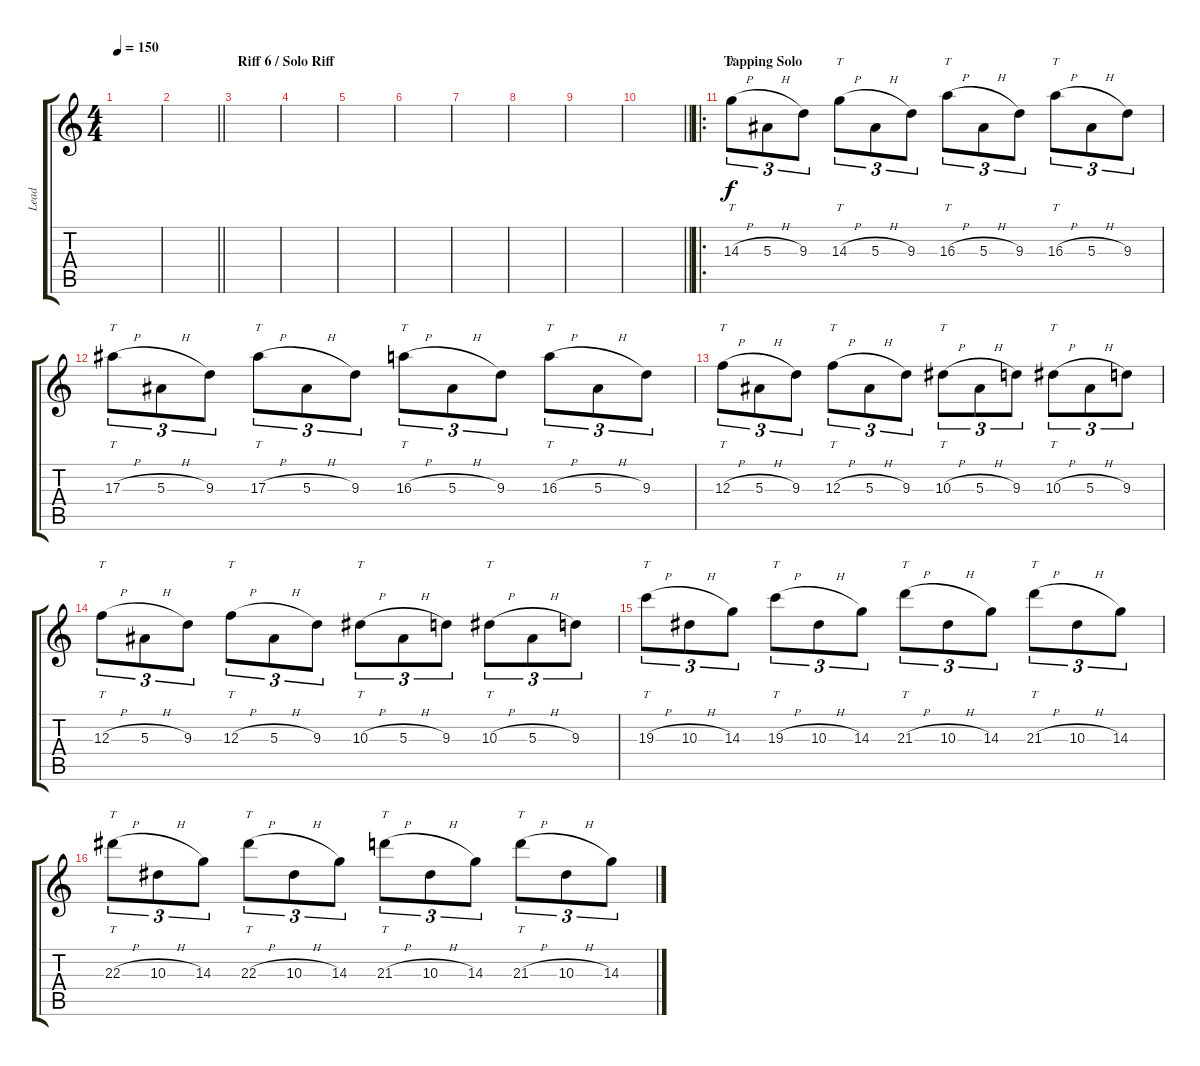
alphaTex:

\track ("Lead" "Lead") {instrument overdrivenguitar}
\staff {score tabs}
\tuning (D4 A3 F3 C3 G2 D2) {hide}
\ts (4 4)
\tempo 150
\clef g2
\ks c
|
\barLineRight lightlight
|
\section ("" "Riff 6 / Solo Riff")
|
|
|
|
|
|
|
\barLineRight lightlight
|
\ro
\section ("" "Tapping Solo")
14.3{h}.8{tt tu (3 2)} 5.3{h}.8{tu (3 2)} 9.3.8{tu (3 2)} 14.3{h}.8{tt tu (3 2)} 5.3{h}.8{tu (3 2)} 9.3.8{tu (3 2)} 16.3{h}.8{tt tu (3 2)} 5.3{h}.8{tu (3 2)} 9.3.8{tu (3 2)} 16.3{h}.8{tt tu (3 2)} 5.3{h}.8{tu (3 2)} 9.3.8{tu (3 2)} |
17.3{h}.8{tt tu (3 2)} 5.3{h}.8{tu (3 2)} 9.3.8{tu (3 2)} 17.3{h}.8{tt tu (3 2)} 5.3{h}.8{tu (3 2)} 9.3.8{tu (3 2)} 16.3{h}.8{tt tu (3 2)} 5.3{h}.8{tu (3 2)} 9.3.8{tu (3 2)} 16.3{h}.8{tt tu (3 2)} 5.3{h}.8{tu (3 2)} 9.3.8{tu (3 2)} |
12.3{h}.8{tt tu (3 2)} 5.3{h}.8{tu (3 2)} 9.3.8{tu (3 2)} 12.3{h}.8{tt tu (3 2)} 5.3{h}.8{tu (3 2)} 9.3.8{tu (3 2)} 10.3{h}.8{tt tu (3 2)} 5.3{h}.8{tu (3 2)} 9.3.8{tu (3 2)} 10.3{h}.8{tt tu (3 2)} 5.3{h}.8{tu (3 2)} 9.3.8{tu (3 2)} |
12.3{h}.8{tt tu (3 2)} 5.3{h}.8{tu (3 2)} 9.3.8{tu (3 2)} 12.3{h}.8{tt tu (3 2)} 5.3{h}.8{tu (3 2)} 9.3.8{tu (3 2)} 10.3{h}.8{tt tu (3 2)} 5.3{h}.8{tu (3 2)} 9.3.8{tu (3 2)} 10.3{h}.8{tt tu (3 2)} 5.3{h}.8{tu (3 2)} 9.3.8{tu (3 2)} |
19.3{h}.8{tt tu (3 2)} 10.3{h}.8{tu (3 2)} 14.3.8{tu (3 2)} 19.3{h}.8{tt tu (3 2)} 10.3{h}.8{tu (3 2)} 14.3.8{tu (3 2)} 21.3{h}.8{tt tu (3 2)} 10.3{h}.8{tu (3 2)} 14.3.8{tu (3 2)} 21.3{h}.8{tt tu (3 2)} 10.3{h}.8{tu (3 2)} 14.3.8{tu (3 2)} |
22.3{h}.8{tt tu (3 2)} 10.3{h}.8{tu (3 2)} 14.3.8{tu (3 2)} 22.3{h}.8{tt tu (3 2)} 10.3{h}.8{tu (3 2)} 14.3.8{tu (3 2)} 21.3{h}.8{tt tu (3 2)} 10.3{h}.8{tu (3 2)} 14.3.8{tu (3 2)} 21.3{h}.8{tt tu (3 2)} 10.3{h}.8{tu (3 2)} 14.3.8{tu (3 2)}
